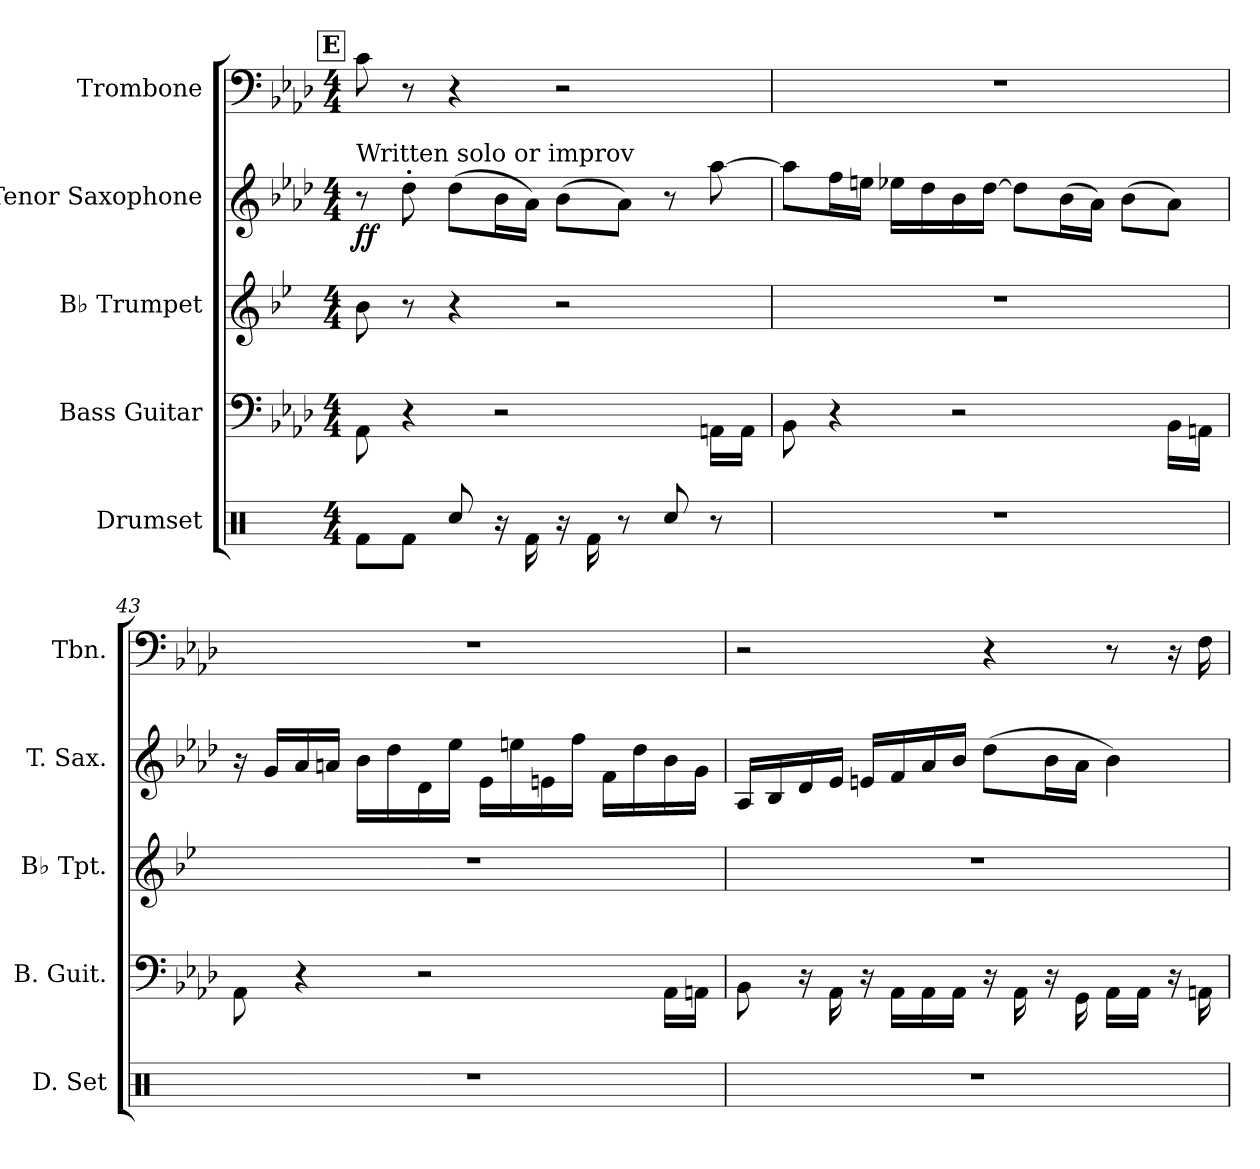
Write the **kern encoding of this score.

**kern	**kern	**kern	**kern	**dynam	**kern
*part5	*part4	*part3	*part2	*part2	*part1
*staff5	*staff4	*staff3	*staff2	*staff2	*staff1
*I"Drumset	*I"Bass Guitar	*I"B♭ Trumpet	*I"Tenor Saxophone	*	*I"Trombone
*I'D. Set	*I'B. Guit.	*I'B♭ Tpt.	*I'T. Sax.	*	*I'Tbn.
*clefX	*	*clefG2	*clefG2	*	*clefF4
*	*ITrd7c12	*ITrd1c2	*ITrd8c14	*	*
*k[]	*k[b-e-a-d-]	*k[b-e-a-d-]	*k[b-e-a-d-]	*	*k[b-e-a-d-]
*M4/4	*M4/4	*M4/4	*M4/4	*	*M4/4
!!LO:REH:place=s1:a:B:fs=14:t=E
=41	=41	=41	=41	=41	=41
!	!	!	!LO:TX:a:t=Written solo or improv	!	!
!	!	!	!	!LO:DY:b	!
8Rf\L	8AAA-\	8a-\	8r	ff	8c\
8Rf\J	4r	8r	8d-'\	.	8r
8Rcc/	.	4r	(>8d-\L	.	4r
16r	2r	.	16B-\L	.	.
16Rf\	.	.	16A-\JJ)	.	.
16r	.	2r	(>8B-\L	.	2r
16Rf\	.	.	.	.	.
8r	.	.	8A-\J)	.	.
8Rcc/	.	.	8r	.	.
8r	16AAAn\LL	.	[8a-\	.	.
.	16AAA\JJ	.	.	.	.
!!LO:PB:g=z
=42	=42	=42	=42	=42	=42
1r	8BBB-\	1r	8a-\L]	.	1r
.	4r	.	16f\L	.	.
.	.	.	16en\JJ	.	.
.	.	.	16e-X\LL	.	.
.	.	.	16d-\	.	.
.	2r	.	16B-\	.	.
.	.	.	[16d-\JJ	.	.
.	.	.	8d-\L]	.	.
.	.	.	(>16B-\L	.	.
.	.	.	16A-\JJ)	.	.
.	.	.	(>8B-\L	.	.
.	16BBB-\LL	.	8A-\J)	.	.
.	16AAAn\JJ	.	.	.	.
=43	=43	=43	=43	=43	=43
1r	8AAA-\	1r	16r	.	1r
.	.	.	16G/LL	.	.
.	4r	.	16A-/	.	.
.	.	.	16An/JJ	.	.
.	.	.	16B-\LL	.	.
.	.	.	16d-\	.	.
.	2r	.	16D-\	.	.
.	.	.	16e-\JJ	.	.
.	.	.	16E-\LL	.	.
.	.	.	16en\	.	.
.	.	.	16En\	.	.
.	.	.	16f\JJ	.	.
.	.	.	16F\LL	.	.
.	.	.	16d-\	.	.
.	16AAA-\LL	.	16B-\	.	.
.	16AAAn\JJ	.	16G\JJ	.	.
!!LO:LB:g=z
=44	=44	=44	=44	=44	=44
1r	8BBB-\	1r	16AA-/LL	.	2r
.	.	.	16BB-/	.	.
.	16r	.	16D-/	.	.
.	16AAA-\	.	16E-/JJ	.	.
.	16r	.	16En/LL	.	.
.	16AAA-\LL	.	16F/	.	.
.	16AAA-\	.	16A-/	.	.
.	16AAA-\JJ	.	16B-/JJ	.	.
.	16r	.	(>8d-\L	.	4r
.	16AAA-\	.	.	.	.
.	16r	.	16B-\L	.	.
.	16GGG\	.	16A-\JJ	.	.
.	16AAA-\LL	.	4B-\)	.	8r
.	16AAA-\JJ	.	.	.	.
.	16r	.	.	.	16r
.	16AAAn\	.	.	.	16F\
=	=	=	=	=	=
*-	*-	*-	*-	*-	*-
